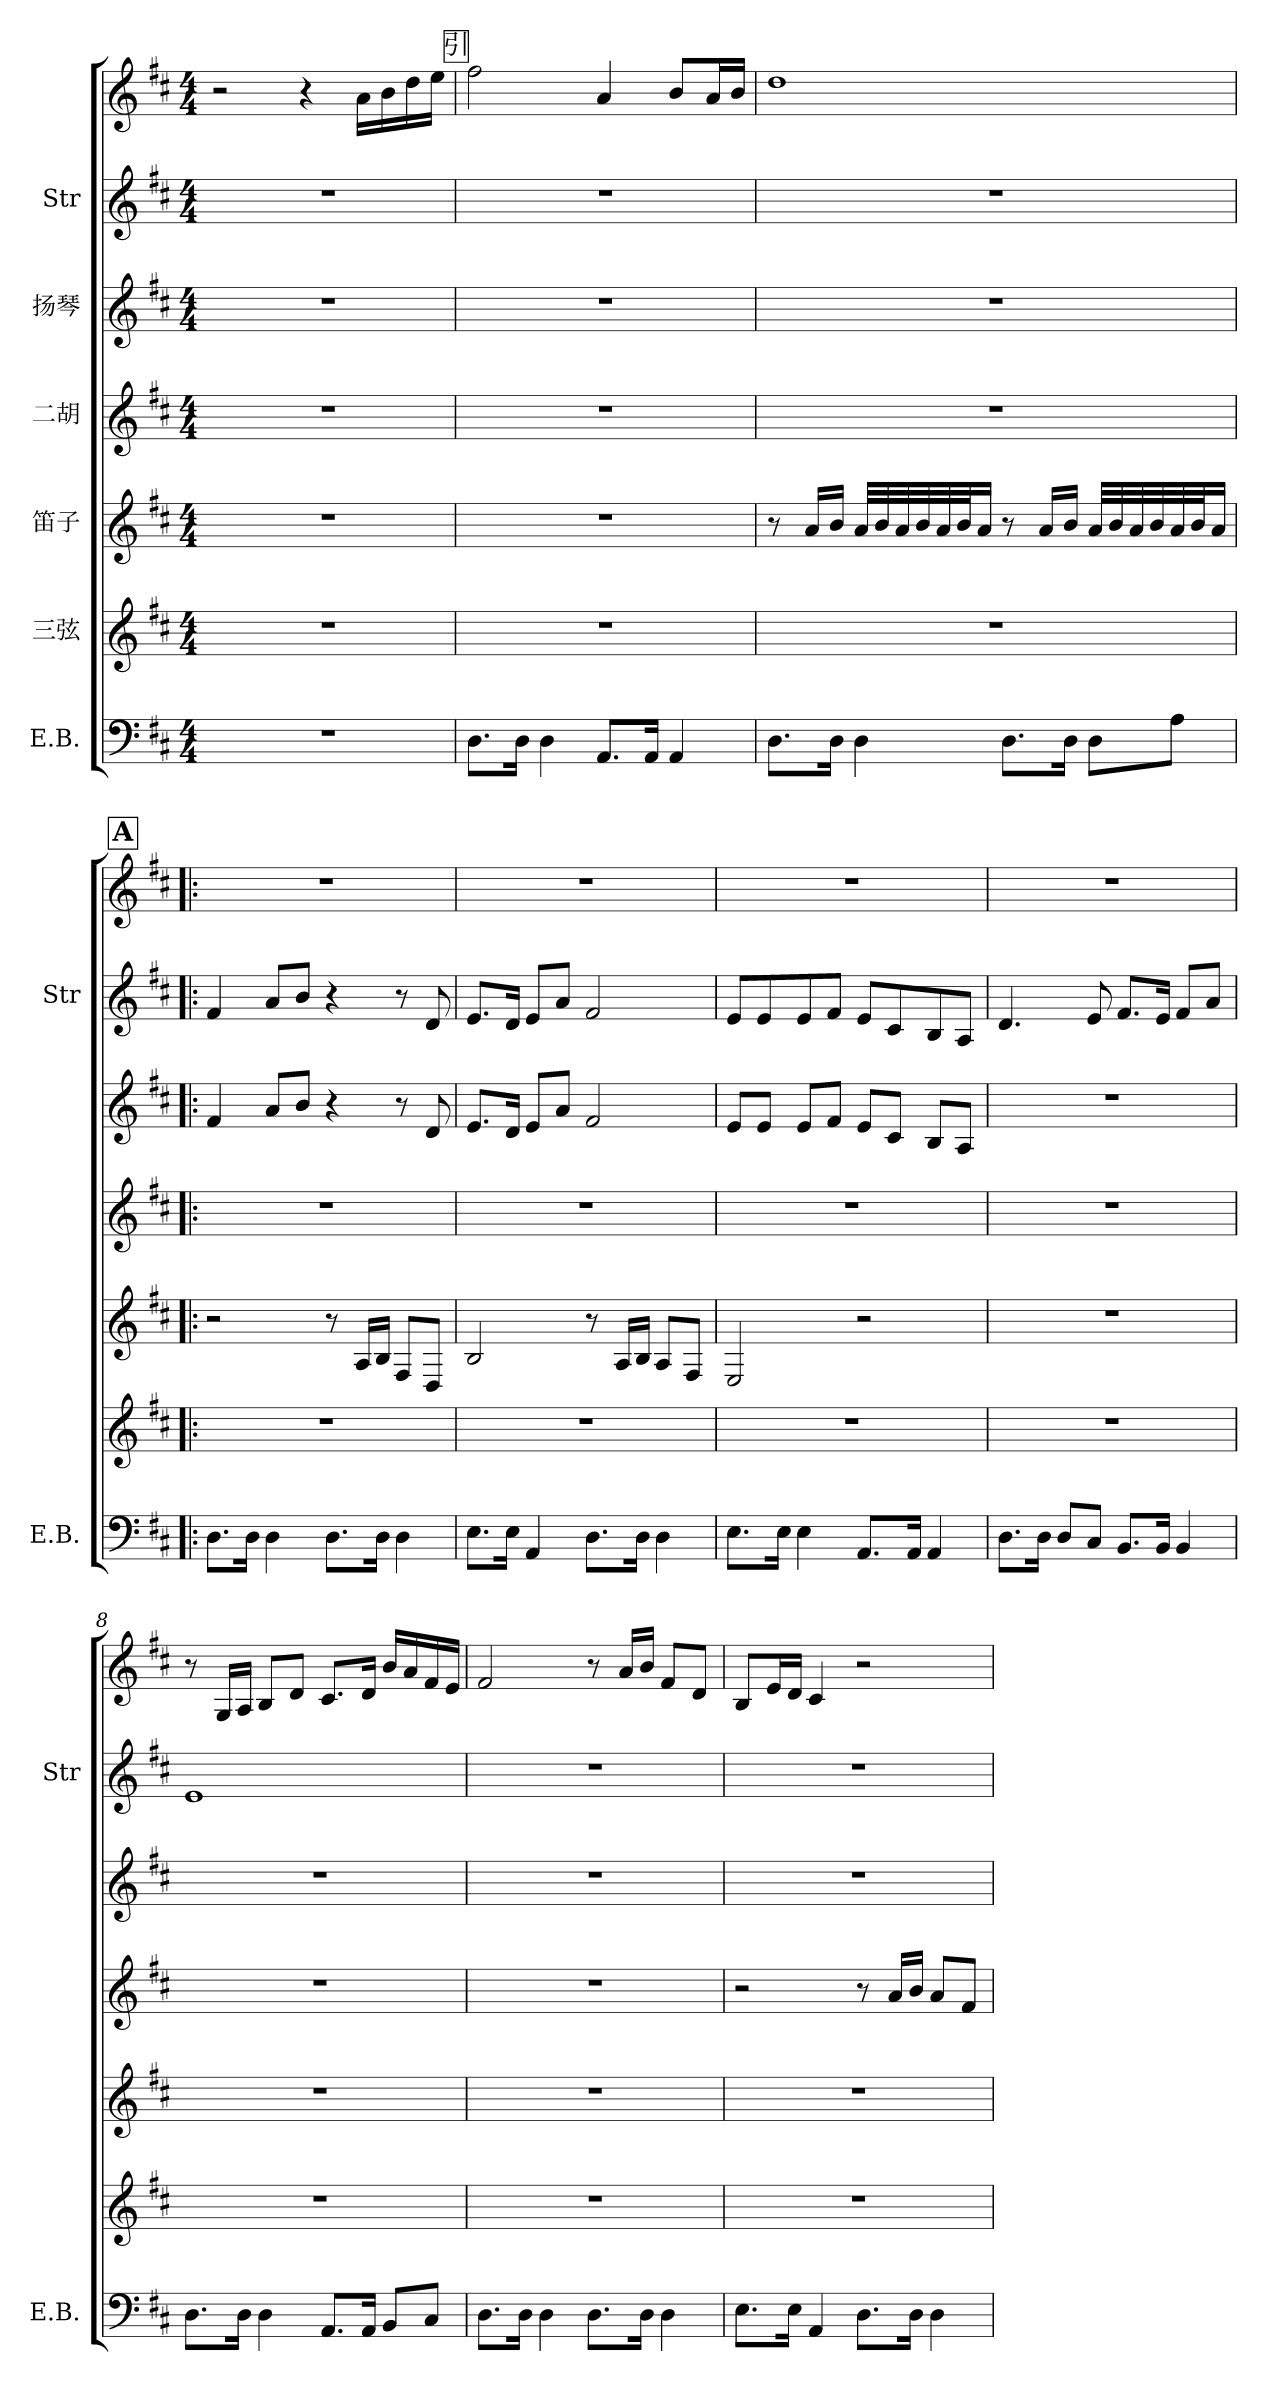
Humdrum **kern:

**kern	**kern	**kern	**kern	**kern	**kern	**kern
*part6	*part5	*part4	*part3	*part2	*part1	*part1
*staff7	*staff6	*staff5	*staff4	*staff3	*staff2	*staff1
*I"E.B.	*I"三弦	*I"笛子	*I"二胡	*I"扬琴	*I"Str	*
*I'E.B.	*	*	*	*	*I'Str	*
*clefF4	*clefG2	*clefG2	*clefG2	*clefG2	*clefG2	*clefG2
*ITrd7c12	*	*ITrd-7c-12	*	*	*	*
*k[f#c#]	*k[f#c#]	*k[f#c#]	*k[f#c#]	*k[f#c#]	*k[f#c#]	*k[f#c#]
*M4/4	*M4/4	*M4/4	*M4/4	*M4/4	*M4/4	*M4/4
*MM64	*MM64	*MM64	*MM64	*MM64	*MM64	*MM64
=1	=1	=1	=1	=1	=1	=1
1r	1r	1r	1r	1r	1r	2r
.	.	.	.	.	.	4r
.	.	.	.	.	.	16aLL
.	.	.	.	.	.	16b
.	.	.	.	.	.	16dd
.	.	.	.	.	.	16eeJJ
!!LO:REH:place=s1:a:B:t=引
=2	=2	=2	=2	=2	=2	=2
8.DDL	1r	1r	1r	1r	1r	2ff#
16DDJk	.	.	.	.	.	.
4DD	.	.	.	.	.	.
8.AAAL	.	.	.	.	.	4a
16AAAJk	.	.	.	.	.	.
4AAA	.	.	.	.	.	8bL
.	.	.	.	.	.	16aL
.	.	.	.	.	.	16bJJ
=3	=3	=3	=3	=3	=3	=3
8.DDL	1r	8r	1r	1r	1r	1dd
.	.	16aaLL	.	.	.	.
16DDJk	.	16bbJJ	.	.	.	.
4DD	.	32aaLLL	.	.	.	.
.	.	32bb	.	.	.	.
.	.	32aa	.	.	.	.
.	.	32bb	.	.	.	.
.	.	32aa	.	.	.	.
.	.	32bbJ	.	.	.	.
.	.	16aaJJ	.	.	.	.
8.DDL	.	8r	.	.	.	.
.	.	16aaLL	.	.	.	.
16DDJk	.	16bbJJ	.	.	.	.
8DDL	.	32aaLLL	.	.	.	.
.	.	32bb	.	.	.	.
.	.	32aa	.	.	.	.
.	.	32bb	.	.	.	.
8AAJ	.	32aa	.	.	.	.
.	.	32bbJ	.	.	.	.
.	.	16aaJJ	.	.	.	.
!!LO:REH:place=s1:a:B:t=A
=4!|:	=4!|:	=4!|:	=4!|:	=4!|:	=4!|:	=4!|:
8.DDL	1r	2r	1r	4f#	4f#	1r
16DDJk	.	.	.	.	.	.
4DD	.	.	.	8aL	8aL	.
.	.	.	.	8bJ	8bJ	.
8.DDL	.	8r	.	4r	4r	.
.	.	16aLL	.	.	.	.
16DDJk	.	16bJJ	.	.	.	.
4DD	.	8f#L	.	8r	8r	.
.	.	8dJ	.	8d	8d	.
=5	=5	=5	=5	=5	=5	=5
8.EEL	1r	2b	1r	8.eL	8.eL	1r
16EEJk	.	.	.	16dJk	16dJk	.
4AAA	.	.	.	8eL	8eL	.
.	.	.	.	8aJ	8aJ	.
8.DDL	.	8r	.	2f#	2f#	.
.	.	16aLL	.	.	.	.
16DDJk	.	16bJJ	.	.	.	.
4DD	.	8aL	.	.	.	.
.	.	8f#J	.	.	.	.
=6	=6	=6	=6	=6	=6	=6
8.EEL	1r	2e	1r	8eL	8eL	1r
.	.	.	.	8eJ	8e	.
16EEJk	.	.	.	.	.	.
4EE	.	.	.	8eL	8e	.
.	.	.	.	8f#J	8f#J	.
8.AAAL	.	2r	.	8eL	8eL	.
.	.	.	.	8c#J	8c#	.
16AAAJk	.	.	.	.	.	.
4AAA	.	.	.	8BL	8B	.
.	.	.	.	8AJ	8AJ	.
!!LO:LB:g=z
=7	=7	=7	=7	=7	=7	=7
8.DDL	1r	1r	1r	1r	4.d	1r
16DDJk	.	.	.	.	.	.
8DDL	.	.	.	.	.	.
8CC#J	.	.	.	.	8e	.
8.BBBL	.	.	.	.	8.f#L	.
16BBBJk	.	.	.	.	16eJk	.
4BBB	.	.	.	.	8f#L	.
.	.	.	.	.	8aJ	.
=8	=8	=8	=8	=8	=8	=8
8.DDL	1r	1r	1r	1r	1e	8r
.	.	.	.	.	.	16GLL
16DDJk	.	.	.	.	.	16AJJ
4DD	.	.	.	.	.	8BL
.	.	.	.	.	.	8dJ
8.AAAL	.	.	.	.	.	8.c#L
16AAAJk	.	.	.	.	.	16dJk
8BBBL	.	.	.	.	.	16bLL
.	.	.	.	.	.	16a
8CC#J	.	.	.	.	.	16f#
.	.	.	.	.	.	16eJJ
=9	=9	=9	=9	=9	=9	=9
8.DDL	1r	1r	1r	1r	1r	2f#
16DDJk	.	.	.	.	.	.
4DD	.	.	.	.	.	.
8.DDL	.	.	.	.	.	8r
.	.	.	.	.	.	16aLL
16DDJk	.	.	.	.	.	16bJJ
4DD	.	.	.	.	.	8f#L
.	.	.	.	.	.	8dJ
=10	=10	=10	=10	=10	=10	=10
8.EEL	1r	1r	2r	1r	1r	8BL
.	.	.	.	.	.	16eL
16EEJk	.	.	.	.	.	16dJJ
4AAA	.	.	.	.	.	4c#
8.DDL	.	.	8r	.	.	2r
.	.	.	16aLL	.	.	.
16DDJk	.	.	16bJJ	.	.	.
4DD	.	.	8aL	.	.	.
.	.	.	8f#J	.	.	.
=	=	=	=	=	=	=
*-	*-	*-	*-	*-	*-	*-
